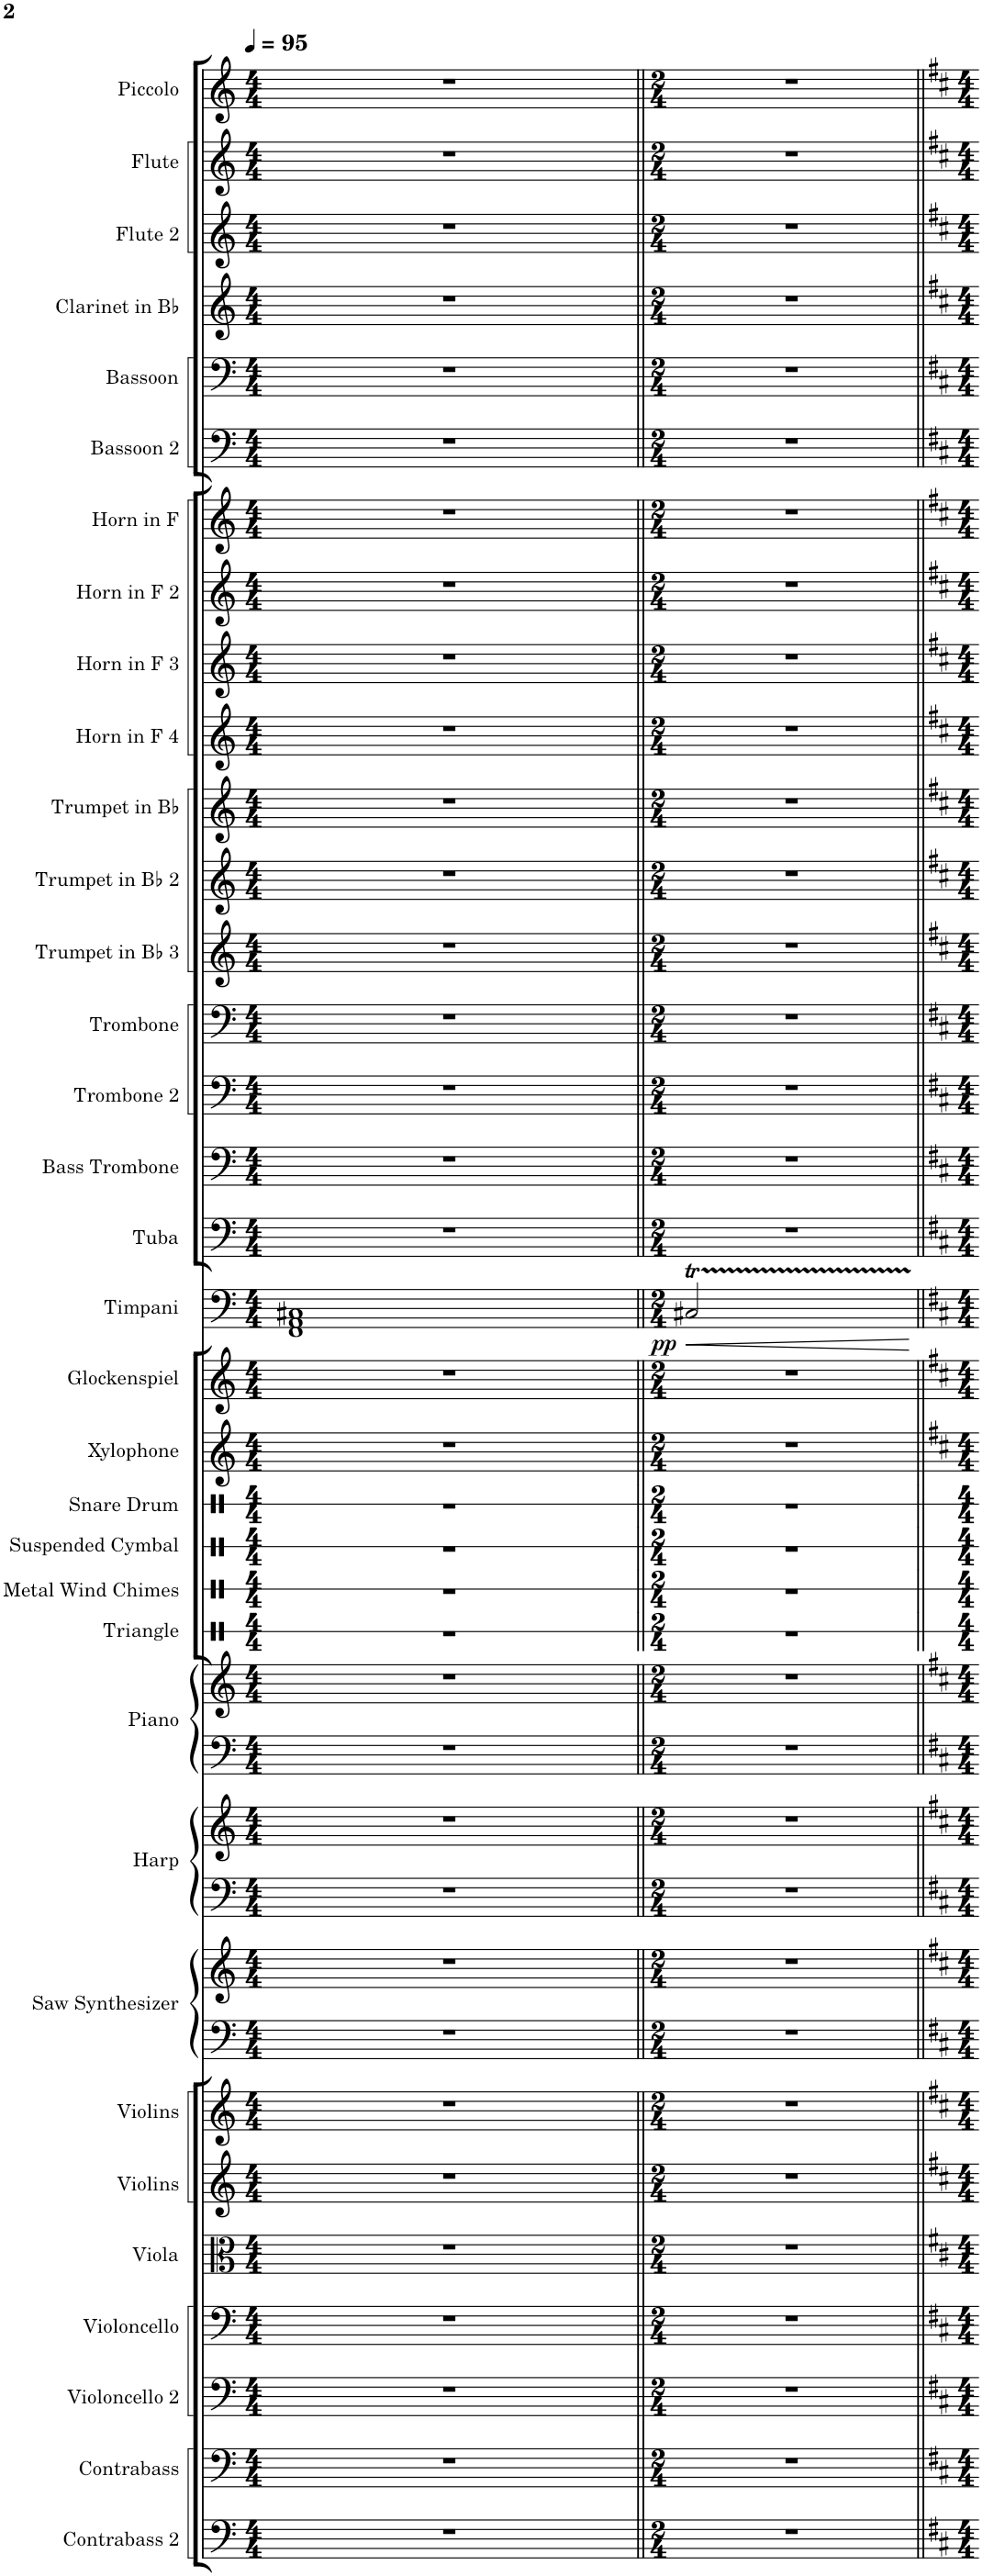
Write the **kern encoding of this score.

**kern	**kern	**kern	**kern	**kern	**kern	**kern	**kern	**kern	**kern	**kern	**kern	**kern	**kern	**kern	**kern	**kern	**kern	**kern	**kern	**dynam	**kern	**kern	**kern	**kern	**kern	**kern	**kern	**kern	**kern	**kern	**kern	**kern	**kern	**kern	**kern	**kern	**kern
*part34	*part33	*part32	*part31	*part30	*part29	*part28	*part27	*part27	*part26	*part26	*part25	*part25	*part24	*part23	*part22	*part21	*part20	*part19	*part18	*part18	*part17	*part16	*part15	*part14	*part13	*part12	*part11	*part10	*part9	*part8	*part7	*part6	*part5	*part4	*part3	*part2	*part1
*staff37	*staff36	*staff35	*staff34	*staff33	*staff32	*staff31	*staff30	*staff29	*staff28	*staff27	*staff26	*staff25	*staff24	*staff23	*staff22	*staff21	*staff20	*staff19	*staff18	*staff18	*staff17	*staff16	*staff15	*staff14	*staff13	*staff12	*staff11	*staff10	*staff9	*staff8	*staff7	*staff6	*staff5	*staff4	*staff3	*staff2	*staff1
*I"Contrabass 2	*I"Contrabass	*I"Violoncello 2	*I"Violoncello	*I"Viola	*I"Violins	*I"Violins	*I"Saw Synthesizer	*	*I"Harp	*	*I"Piano	*	*I"Triangle	*I"Metal Wind Chimes	*I"Suspended Cymbal	*I"Snare Drum	*I"Xylophone	*I"Glockenspiel	*I"Timpani	*	*I"Tuba	*I"Bass Trombone	*I"Trombone 2	*I"Trombone	*I"Trumpet in Bb 3	*I"Trumpet in Bb 2	*I"Trumpet in Bb	*I"Horn in F 4	*I"Horn in F 3	*I"Horn in F 2	*I"Horn in F	*I"Bassoon 2	*I"Bassoon	*I"Clarinet in Bb	*I"Flute 2	*I"Flute	*I"Piccolo
*I'Cb. 2	*I'Cb.	*I'Vc. 2	*I'Vc.	*I'Vla.	*I'Vlns.	*I'Vlns.	*I'Synth.	*	*I'Hrp.	*	*I'Pno.	*	*I'Trgl.	*I'Met. Wn Ch.	*I'Sus. Cym.	*I'SD	*I'Xyl.	*I'Glock.	*I'Timp.	*	*I'Tba.	*I'B. Tbn.	*I'Tbn. 2	*I'Tbn.	*I'Tpt. in Bb 3	*I'Tpt. in Bb 2	*I'Tpt. in Bb	*I'Hn. in F 4	*I'Hn. in F 3	*I'Hn. in F 2	*I'Hn. in F	*I'Bsn. 2	*I'Bsn.	*I'Cl. in Bb	*I'Fl. 2	*I'Fl.	*I'Picc.
*	*	*	*	*	*	*	*	*	*	*	*	*	*stria1	*stria1	*stria1	*stria1	*	*	*	*	*	*	*	*	*	*	*	*	*	*	*	*	*	*	*	*	*
*clefF4	*clefF4	*clefF4	*clefF4	*clefC3	*clefG2	*clefG2	*clefF4	*clefG2	*clefF4	*clefG2	*clefF4	*clefG2	*clefX	*clefX	*clefX	*clefX	*clefG2	*clefG2	*clefF4	*	*clefF4	*clefF4	*clefF4	*clefF4	*clefG2	*clefG2	*clefG2	*clefG2	*clefG2	*clefG2	*clefG2	*clefF4	*clefF4	*clefG2	*clefG2	*clefG2	*clefG2
*Trd7c12	*Trd7c12	*	*	*	*	*	*	*	*	*	*	*	*	*	*	*	*Trd-7c-12	*Trd-14c-24	*	*	*	*	*	*	*Trd1c2	*Trd1c2	*Trd1c2	*Trd4c7	*Trd4c7	*Trd4c7	*Trd4c7	*	*	*Trd1c2	*	*	*Trd-7c-12
*k[]	*k[]	*k[]	*k[]	*k[]	*k[]	*k[]	*k[]	*k[]	*k[]	*k[]	*k[]	*k[]	*k[]	*k[]	*k[]	*k[]	*k[]	*k[]	*k[]	*	*k[]	*k[]	*k[]	*k[]	*k[]	*k[]	*k[]	*k[]	*k[]	*k[]	*k[]	*k[]	*k[]	*k[]	*k[]	*k[]	*k[]
*M4/4	*M4/4	*M4/4	*M4/4	*M4/4	*M4/4	*M4/4	*M4/4	*M4/4	*M4/4	*M4/4	*M4/4	*M4/4	*M4/4	*M4/4	*M4/4	*M4/4	*M4/4	*M4/4	*M4/4	*	*M4/4	*M4/4	*M4/4	*M4/4	*M4/4	*M4/4	*M4/4	*M4/4	*M4/4	*M4/4	*M4/4	*M4/4	*M4/4	*M4/4	*M4/4	*M4/4	*M4/4
*MM95	*MM95	*MM95	*MM95	*MM95	*MM95	*MM95	*MM95	*MM95	*MM95	*MM95	*MM95	*MM95	*MM95	*MM95	*MM95	*MM95	*MM95	*MM95	*MM95	*	*MM95	*MM95	*MM95	*MM95	*MM95	*MM95	*MM95	*MM95	*MM95	*MM95	*MM95	*MM95	*MM95	*MM95	*MM95	*MM95	*MM95
=1	=1	=1	=1	=1	=1	=1	=1	=1	=1	=1	=1	=1	=1	=1	=1	=1	=1	=1	=1	=1	=1	=1	=1	=1	=1	=1	=1	=1	=1	=1	=1	=1	=1	=1	=1	=1	=1
1r	1r	1r	1r	1r	1r	1r	1r	1r	1r	1r	1r	1r	1r	1r	1r	1r	1r	1r	1FF 1AA 1C#X	.	1r	1r	1r	1r	1r	1r	1r	1r	1r	1r	1r	1r	1r	1r	1r	1r	1r
=2||	=2||	=2||	=2||	=2||	=2||	=2||	=2||	=2||	=2||	=2||	=2||	=2||	=2||	=2||	=2||	=2||	=2||	=2||	=2||	=2||	=2||	=2||	=2||	=2||	=2||	=2||	=2||	=2||	=2||	=2||	=2||	=2||	=2||	=2||	=2||	=2||	=2||
*M2/4	*M2/4	*M2/4	*M2/4	*M2/4	*M2/4	*M2/4	*M2/4	*M2/4	*M2/4	*M2/4	*M2/4	*M2/4	*M2/4	*M2/4	*M2/4	*M2/4	*M2/4	*M2/4	*M2/4	*	*M2/4	*M2/4	*M2/4	*M2/4	*M2/4	*M2/4	*M2/4	*M2/4	*M2/4	*M2/4	*M2/4	*M2/4	*M2/4	*M2/4	*M2/4	*M2/4	*M2/4
!	!	!	!	!	!	!	!	!	!	!	!	!	!	!	!	!	!	!	!	!LO:DY:b	!	!	!	!	!	!	!	!	!	!	!	!	!	!	!	!	!
2r	2r	2r	2r	2r	2r	2r	2r	2r	2r	2r	2r	2r	2r	2r	2r	2r	2r	2r	2C#Xt/	pp	2r	2r	2r	2r	2r	2r	2r	2r	2r	2r	2r	2r	2r	2r	2r	2r	2r
=||	=||	=||	=||	=||	=||	=||	=||	=||	=||	=||	=||	=||	=||	=||	=||	=||	=||	=||	=||	=||	=||	=||	=||	=||	=||	=||	=||	=||	=||	=||	=||	=||	=||	=||	=||	=||	=||
*-	*-	*-	*-	*-	*-	*-	*-	*-	*-	*-	*-	*-	*-	*-	*-	*-	*-	*-	*-	*-	*-	*-	*-	*-	*-	*-	*-	*-	*-	*-	*-	*-	*-	*-	*-	*-	*-
